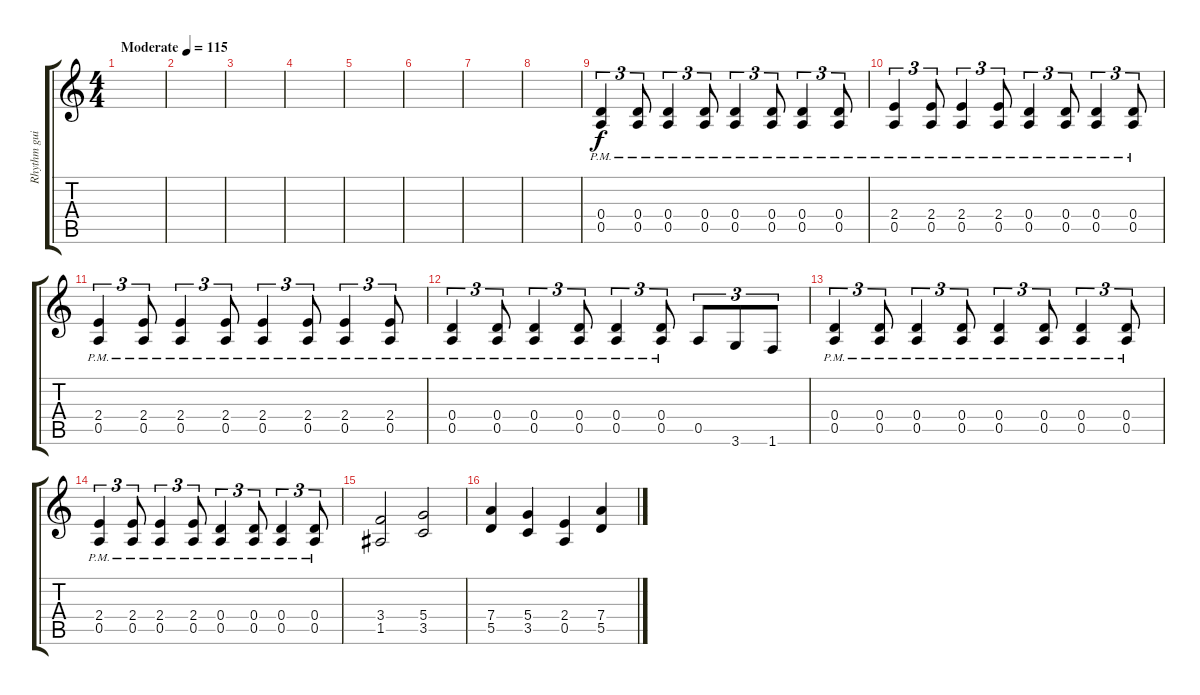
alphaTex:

\track ("Rhythm guitar 1" "Rhythm gui") {instrument distortionguitar}
\staff {score tabs}
\tuning (E4 B3 G3 D3 A2 E2) {hide}
\ts (4 4)
\tempo (115 "Moderate")
\clef g2
\ks c
|
|
|
|
|
|
|
|
(0.4{pm} 0.5{pm}).4{tu (3 2)} (0.4{pm} 0.5{pm}).8{tu (3 2)} (0.4{pm} 0.5{pm}).4{tu (3 2)} (0.4{pm} 0.5{pm}).8{tu (3 2)} (0.4{pm} 0.5{pm}).4{tu (3 2)} (0.4{pm} 0.5{pm}).8{tu (3 2)} (0.4{pm} 0.5{pm}).4{tu (3 2)} (0.4{pm} 0.5{pm}).8{tu (3 2)} |
(2.4{pm} 0.5{pm}).4{tu (3 2)} (2.4{pm} 0.5{pm}).8{tu (3 2)} (2.4{pm} 0.5{pm}).4{tu (3 2)} (2.4{pm} 0.5{pm}).8{tu (3 2)} (0.4{pm} 0.5{pm}).4{tu (3 2)} (0.4{pm} 0.5{pm}).8{tu (3 2)} (0.4{pm} 0.5{pm}).4{tu (3 2)} (0.4{pm} 0.5{pm}).8{tu (3 2)} |
(2.4{pm} 0.5{pm}).4{tu (3 2)} (2.4{pm} 0.5{pm}).8{tu (3 2)} (2.4{pm} 0.5{pm}).4{tu (3 2)} (2.4{pm} 0.5{pm}).8{tu (3 2)} (2.4{pm} 0.5{pm}).4{tu (3 2)} (2.4{pm} 0.5{pm}).8{tu (3 2)} (2.4{pm} 0.5{pm}).4{tu (3 2)} (2.4{pm} 0.5{pm}).8{tu (3 2)} |
(0.4{pm} 0.5{pm}).4{tu (3 2)} (0.4{pm} 0.5{pm}).8{tu (3 2)} (0.4{pm} 0.5{pm}).4{tu (3 2)} (0.4{pm} 0.5{pm}).8{tu (3 2)} (0.4{pm} 0.5{pm}).4{tu (3 2)} (0.4{pm} 0.5{pm}).8{tu (3 2)} 0.5.8{tu (3 2)} 3.6.8{tu (3 2)} 1.6.8{tu (3 2)} |
(0.4{pm} 0.5{pm}).4{tu (3 2)} (0.4{pm} 0.5{pm}).8{tu (3 2)} (0.4{pm} 0.5{pm}).4{tu (3 2)} (0.4{pm} 0.5{pm}).8{tu (3 2)} (0.4{pm} 0.5{pm}).4{tu (3 2)} (0.4{pm} 0.5{pm}).8{tu (3 2)} (0.4{pm} 0.5{pm}).4{tu (3 2)} (0.4{pm} 0.5{pm}).8{tu (3 2)} |
(2.4{pm} 0.5{pm}).4{tu (3 2)} (2.4{pm} 0.5{pm}).8{tu (3 2)} (2.4{pm} 0.5{pm}).4{tu (3 2)} (2.4{pm} 0.5{pm}).8{tu (3 2)} (0.4{pm} 0.5{pm}).4{tu (3 2)} (0.4{pm} 0.5{pm}).8{tu (3 2)} (0.4{pm} 0.5{pm}).4{tu (3 2)} (0.4{pm} 0.5{pm}).8{tu (3 2)} |
(3.4 1.5).2 (5.4 3.5).2 |
(7.4 5.5).4 (5.4 3.5).4 (2.4 0.5).4 (7.4 5.5).4
